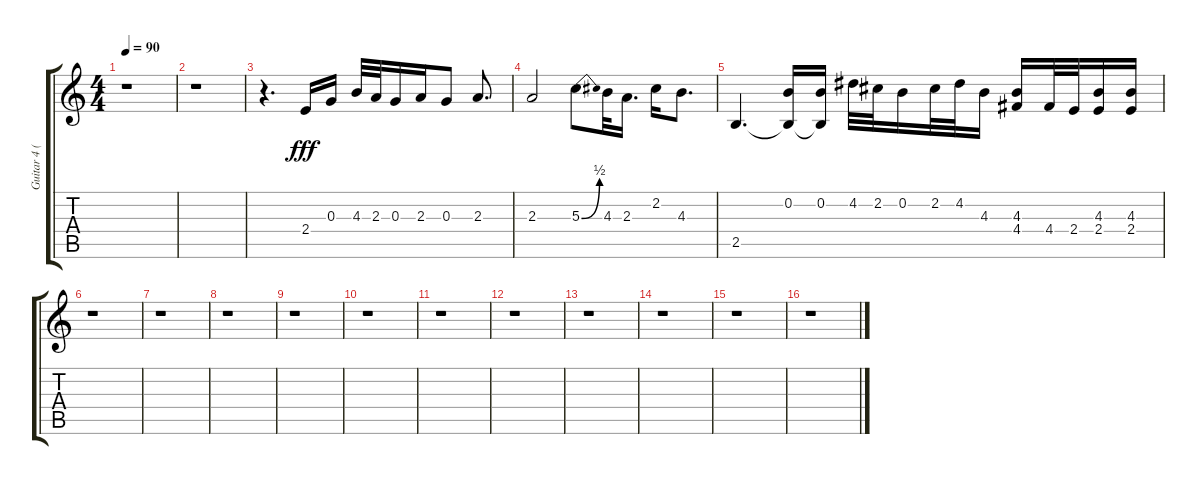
\track ("Guitar 4 (Lead)" "Guitar 4 (") {instrument distortionguitar}
\staff {score tabs}
\tuning (E4 B3 G3 D3 A2 E2) {hide}
\ts (4 4)
\tempo 90
\clef g2
\ks c
r.1{dy fff} |
r.1 |
r.4{d} 2.4.16 0.3.16 4.3.32 2.3.32 0.3.16 2.3.16 0.3.8 2.3.8{d} |
2.3.2 5.3{be (bend 0 0 60 2)}.8 4.3.32 2.3.16{d} 2.2.16 4.3.8{d} |
2.5.4{d} (0.2 2.5{t}).16 (0.2 2.5{t}).16 4.2.32 2.2.32 0.2.16 2.2.32 4.2.32 4.3.16 (4.3 4.4).16 4.4.32 2.4.32 (4.3 2.4).16 (4.3 2.4).16 |
r.1 |
r.1 |
r.1 |
r.1 |
r.1 |
r.1 |
r.1 |
r.1 |
r.1 |
r.1 |
r.1
